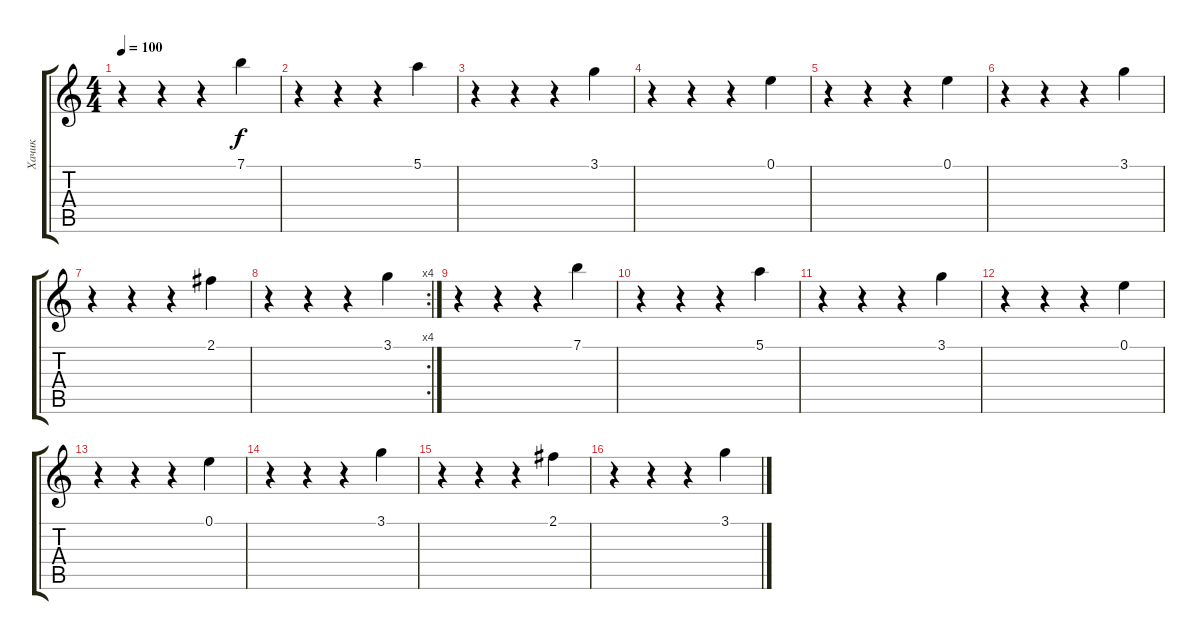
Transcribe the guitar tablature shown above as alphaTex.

\track ("Хачик" "Хачик") {instrument electricguitarjazz}
\staff {score tabs}
\tuning (E4 B3 G3 D3 A2 E2) {hide}
\ts (4 4)
\tempo 100
\clef g2
\ks c
r.4{dy f instrument electricguitarjazz} r.4 r.4 7.1.4 |
r.4 r.4 r.4 5.1.4 |
r.4 r.4 r.4 3.1.4 |
r.4 r.4 r.4 0.1.4 |
r.4 r.4 r.4 0.1.4 |
r.4 r.4 r.4 3.1.4 |
r.4 r.4 r.4 2.1.4 |
\rc 4
r.4 r.4 r.4 3.1.4 |
r.4 r.4 r.4 7.1.4 |
r.4 r.4 r.4 5.1.4 |
r.4 r.4 r.4 3.1.4 |
r.4 r.4 r.4 0.1.4 |
r.4 r.4 r.4 0.1.4 |
r.4 r.4 r.4 3.1.4 |
r.4 r.4 r.4 2.1.4 |
r.4 r.4 r.4 3.1.4
